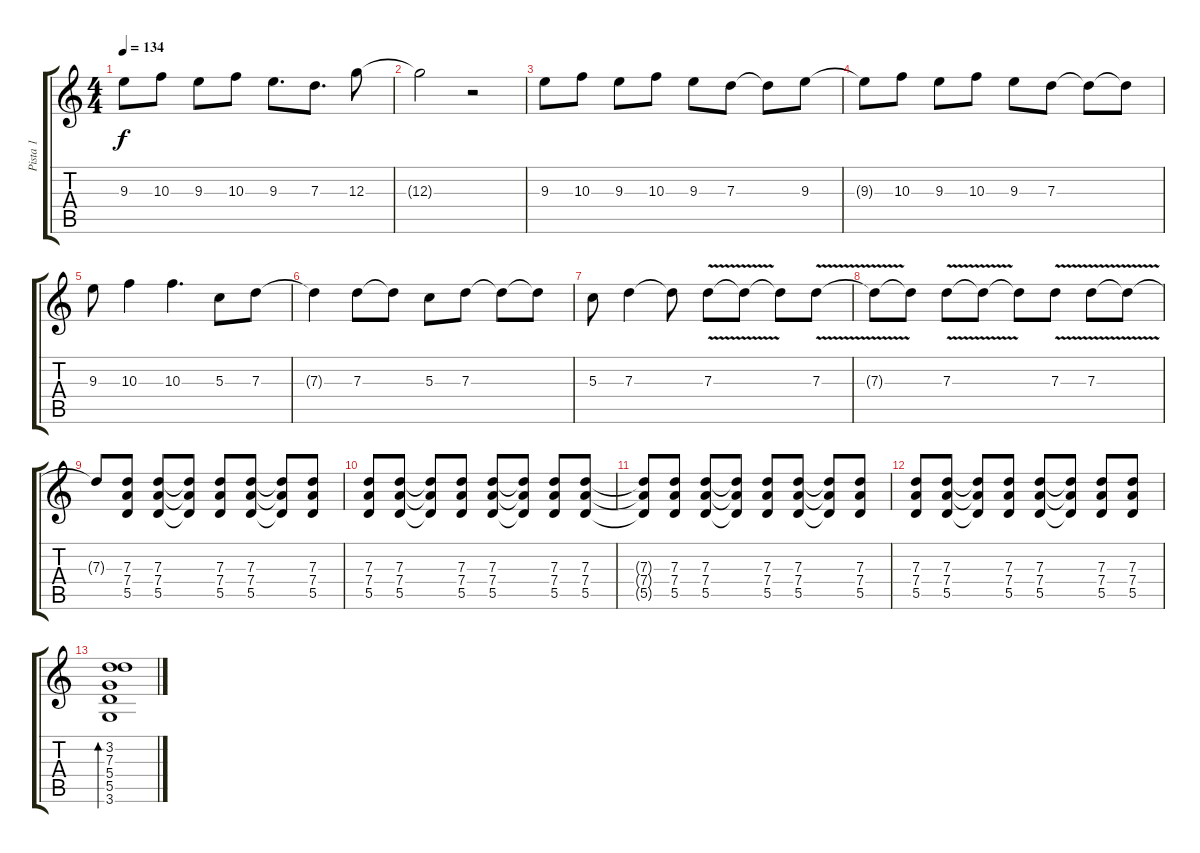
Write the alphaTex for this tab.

\track ("Pista 1" "Pista 1") {instrument overdrivenguitar}
\staff {score tabs}
\tuning (E4 B3 G3 D3 A2 E2) {hide}
\ts (4 4)
\tempo 134
\clef g2
\ks c
9.3.8{dy f} 10.3.8 9.3.8 10.3.8 9.3.8{d} 7.3.8{d} 12.3.8 |
12.3{t}.2 r.2 |
9.3.8 10.3.8 9.3.8 10.3.8 9.3.8 7.3.8 7.3{t}.8 9.3.8 |
9.3{t}.8 10.3.8 9.3.8 10.3.8 9.3.8 7.3.8 7.3{t}.8 7.3{t}.8 |
9.3.8 10.3.4 10.3.4{d} 5.3.8 7.3.8 |
7.3{t}.4 7.3.8 7.3{t}.8 5.3.8 7.3.8 7.3{t}.8 7.3{t}.8 |
5.3.8 7.3.4 7.3{t}.8 7.3{v}.8 7.3{t}.8 7.3{t}.8 7.3{v}.8 |
7.3{t}.8 7.3{t}.8 7.3{v}.8 7.3{t}.8 7.3{t}.8 7.3{v}.8 7.3{v}.8 7.3{t}.8 |
7.3{t}.8 (7.3 7.4 5.5).8{volume 10 instrument overdrivenguitar} (7.3 7.4 5.5).8 (7.3{t} 7.4{t} 5.5{t}).8 (7.3 7.4 5.5).8 (7.3 7.4 5.5).8 (7.3{t} 7.4{t} 5.5{t}).8 (7.3 7.4 5.5).8 |
(7.3 7.4 5.5).8 (7.3 7.4 5.5).8 (7.3{t} 7.4{t} 5.5{t}).8 (7.3 7.4 5.5).8 (7.3 7.4 5.5).8 (7.3{t} 7.4{t} 5.5{t}).8 (7.3 7.4 5.5).8 (7.3 7.4 5.5).8 |
(7.3{t} 7.4{t} 5.5{t}).8 (7.3 7.4 5.5).8 (7.3 7.4 5.5).8 (7.3{t} 7.4{t} 5.5{t}).8 (7.3 7.4 5.5).8 (7.3 7.4 5.5).8 (7.3{t} 7.4{t} 5.5{t}).8 (7.3 7.4 5.5).8 |
(7.3 7.4 5.5).8 (7.3 7.4 5.5).8 (7.3{t} 7.4{t} 5.5{t}).8 (7.3 7.4 5.5).8 (7.3 7.4 5.5).8 (7.3{t} 7.4{t} 5.5{t}).8 (7.3 7.4 5.5).8 (7.3 7.4 5.5).8 |
(3.2 7.3 5.4 5.5 3.6).1{bd 120 volume 13 instrument electricguitarjazz}
